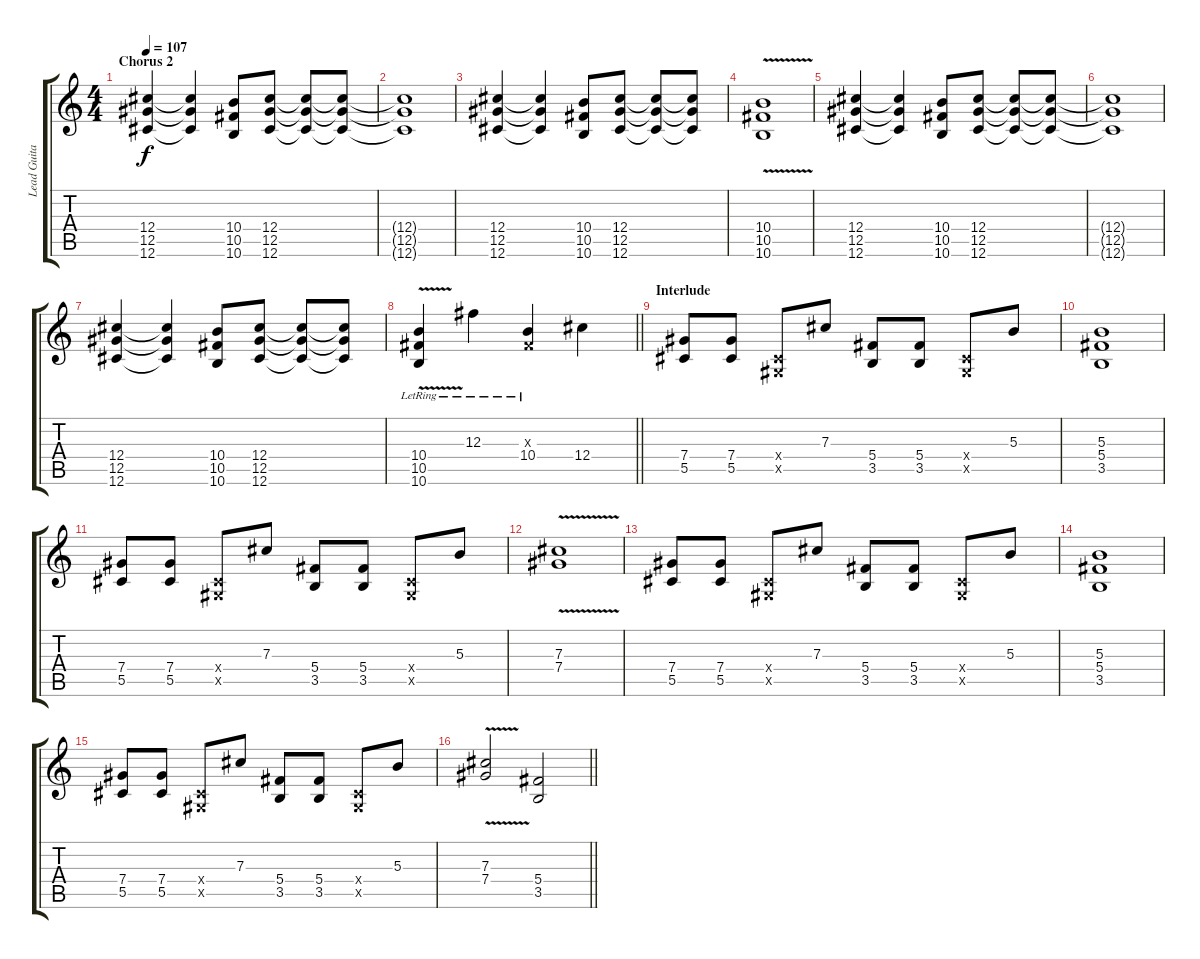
\track ("Lead Guitar" "Lead Guita") {instrument distortionguitar}
\staff {score tabs}
\tuning (Eb4 Bb3 Gb3 Db3 Ab2 Db2) {hide}
\ts (4 4)
\section ("" "Chorus 2")
\tempo 107
\clef g2
\ks c
(12.4 12.5 12.6).4{dy f volume 16 balance 13} (12.4{t} 12.5{t} 12.6{t}).4 (10.4 10.5 10.6).8 (12.4 12.5 12.6).8 (12.4{t} 12.5{t} 12.6{t}).8 (12.4{t} 12.5{t} 12.6{t}).8 |
(12.4{t} 12.5{t} 12.6{t}).1 |
(12.4 12.5 12.6).4 (12.4{t} 12.5{t} 12.6{t}).4 (10.4 10.5 10.6).8 (12.4 12.5 12.6).8 (12.4{t} 12.5{t} 12.6{t}).8 (12.4{t} 12.5{t} 12.6{t}).8 |
(10.4{v} 10.5 10.6).1 |
(12.4 12.5 12.6).4 (12.4{t} 12.5{t} 12.6{t}).4 (10.4 10.5 10.6).8 (12.4 12.5 12.6).8 (12.4{t} 12.5{t} 12.6{t}).8 (12.4{t} 12.5{t} 12.6{t}).8 |
(12.4{t} 12.5{t} 12.6{t}).1 |
(12.4 12.5 12.6).4 (12.4{t} 12.5{t} 12.6{t}).4 (10.4 10.5 10.6).8 (12.4 12.5 12.6).8 (12.4{t} 12.5{t} 12.6{t}).8 (12.4{t} 12.5{t} 12.6{t}).8 |
\barLineRight lightlight
(10.4{v lr} 10.5{lr} 10.6{lr}).4 12.3{lr}.4 (0.3{x} 10.4{lr}).4 12.4.4 |
\section ("" "Interlude")
(7.4 5.5).8 (7.4 5.5).8 (0.4{x} 0.5{x}).8 7.3.8 (5.4 3.5).8 (5.4 3.5).8 (0.4{x} 0.5{x}).8 5.3.8 |
(5.3 5.4 3.5).1 |
(7.4 5.5).8 (7.4 5.5).8 (0.4{x} 0.5{x}).8 7.3.8 (5.4 3.5).8 (5.4 3.5).8 (0.4{x} 0.5{x}).8 5.3.8 |
(7.3{v} 7.4{v}).1 |
(7.4 5.5).8 (7.4 5.5).8 (0.4{x} 0.5{x}).8 7.3.8 (5.4 3.5).8 (5.4 3.5).8 (0.4{x} 0.5{x}).8 5.3.8 |
(5.3 5.4 3.5).1 |
(7.4 5.5).8 (7.4 5.5).8 (0.4{x} 0.5{x}).8 7.3.8 (5.4 3.5).8 (5.4 3.5).8 (0.4{x} 0.5{x}).8 5.3.8 |
\barLineRight lightlight
(7.3{v} 7.4{v}).2 (5.4 3.5).2
